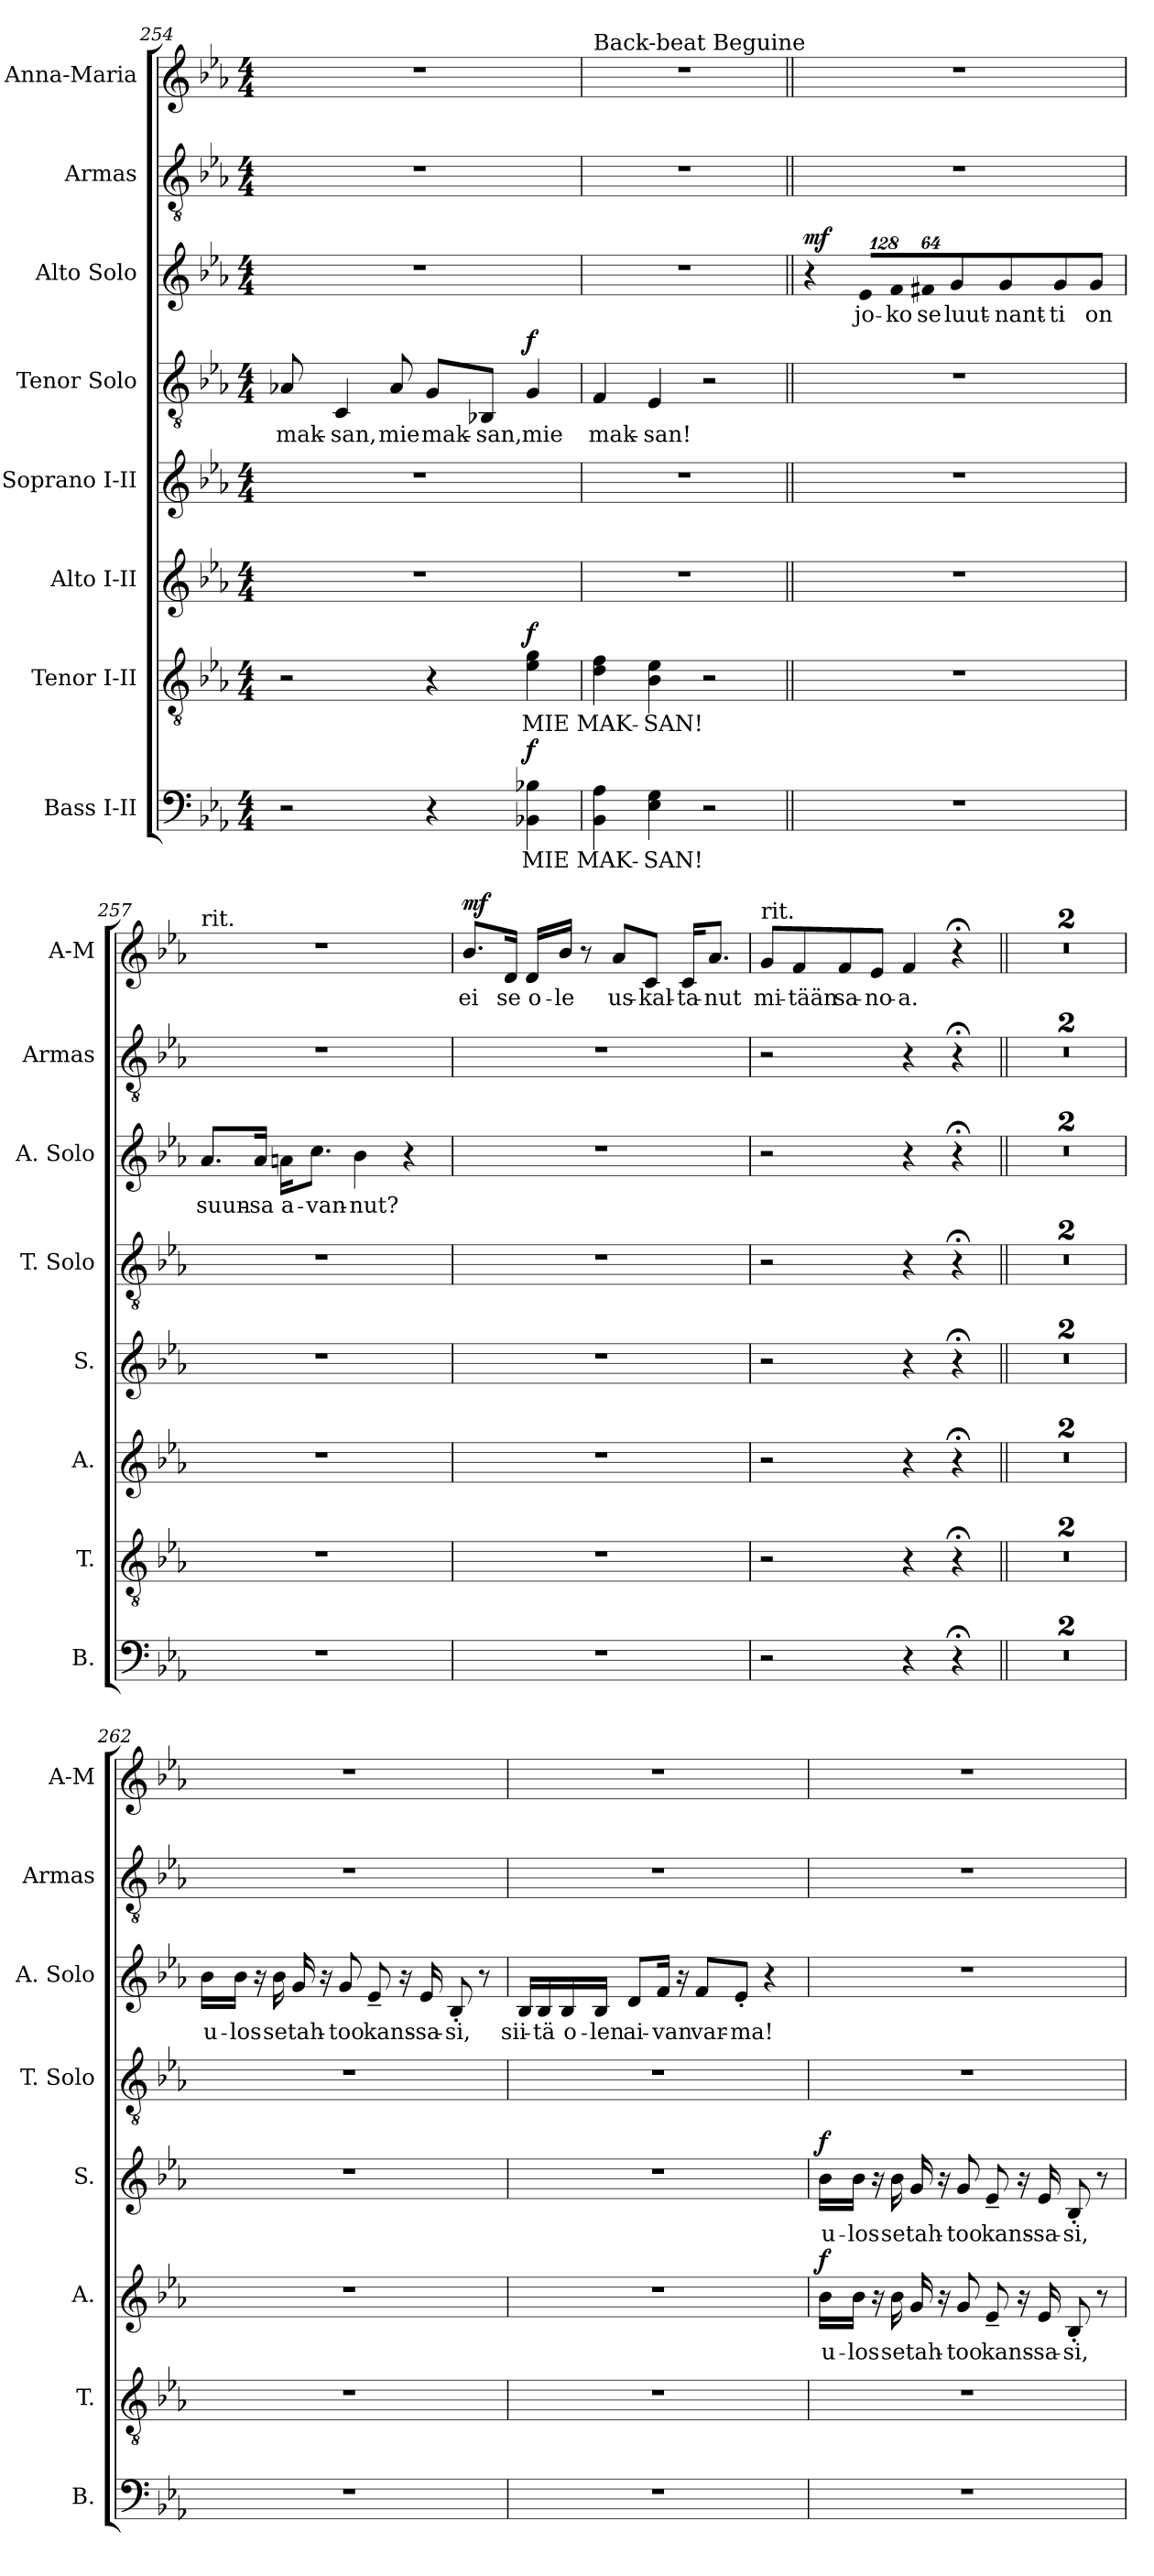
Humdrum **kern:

**kern	**text	**dynam	**kern	**text	**dynam	**kern	**text	**dynam	**kern	**text	**dynam	**kern	**text	**dynam	**kern	**text	**dynam	**kern	**kern	**text	**dynam
*part8	*part8	*part8	*part7	*part7	*part7	*part6	*part6	*part6	*part5	*part5	*part5	*part4	*part4	*part4	*part3	*part3	*part3	*part2	*part1	*part1	*part1
*staff8	*staff8	*staff8	*staff7	*staff7	*staff7	*staff6	*staff6	*staff6	*staff5	*staff5	*staff5	*staff4	*staff4	*staff4	*staff3	*staff3	*staff3	*staff2	*staff1	*staff1	*staff1
*I"Bass I-II	*	*	*I"Tenor I-II	*	*	*I"Alto I-II	*	*	*I"Soprano I-II	*	*	*I"Tenor Solo	*	*	*I"Alto Solo	*	*	*I"Armas	*I"Anna-Maria	*	*
*I'B.	*	*	*I'T.	*	*	*I'A.	*	*	*I'S.	*	*	*I'T. Solo	*	*	*I'A. Solo	*	*	*I'Armas	*I'A-M	*	*
*clefF4	*	*	*clefGv2	*	*	*clefG2	*	*	*clefG2	*	*	*clefGv2	*	*	*clefG2	*	*	*clefGv2	*clefG2	*	*
*	*	*	*ITrd7c12	*	*	*	*	*	*	*	*	*ITrd7c12	*	*	*	*	*	*ITrd7c12	*	*	*
*k[b-e-a-]	*	*	*k[b-e-a-]	*	*	*k[b-e-a-]	*	*	*k[b-e-a-]	*	*	*k[b-e-a-]	*	*	*k[b-e-a-]	*	*	*k[b-e-a-]	*k[b-e-a-]	*	*
*E-:	*	*	*E-:	*	*	*E-:	*	*	*E-:	*	*	*E-:	*	*	*E-:	*	*	*E-:	*E-:	*	*
*M4/4	*	*	*M4/4	*	*	*M4/4	*	*	*M4/4	*	*	*M4/4	*	*	*M4/4	*	*	*M4/4	*M4/4	*	*
*MM116	*	*	*MM116	*	*	*MM116	*	*	*MM116	*	*	*MM116	*	*	*MM116	*	*	*MM116	*MM116	*	*
=254	=254	=254	=254	=254	=254	=254	=254	=254	=254	=254	=254	=254	=254	=254	=254	=254	=254	=254	=254	=254	=254
!	!	!	!	!	!	!	!	!	!	!	!	!	!LO:LY:b:color=#000000	!	!	!	!	!	!	!	!
2r	.	.	2r	.	.	1r	.	.	1r	.	.	8AA-Xi/	mak-	.	1r	.	.	1r	1r	.	.
!	!	!	!	!	!	!	!	!	!	!	!	!	!LO:LY:b:color=#000000	!	!	!	!	!	!	!	!
.	.	.	.	.	.	.	.	.	.	.	.	4CCi/	-san,	.	.	.	.	.	.	.	.
!	!	!	!	!	!	!	!	!	!	!	!	!	!LO:LY:b:color=#000000	!	!	!	!	!	!	!	!
.	.	.	.	.	.	.	.	.	.	.	.	8AA-i/	mie	.	.	.	.	.	.	.	.
!	!	!	!	!	!	!	!	!	!	!	!	!	!LO:LY:b:color=#000000	!	!	!	!	!	!	!	!
4r	.	.	4r	.	.	.	.	.	.	.	.	8GGi/L	mak-	.	.	.	.	.	.	.	.
!	!	!	!	!	!	!	!	!	!	!	!	!	!LO:LY:b:color=#000000	!	!	!	!	!	!	!	!
.	.	.	.	.	.	.	.	.	.	.	.	8BBB-Xi/J	-san,	.	.	.	.	.	.	.	.
!	!LO:LY:b:color=#000000	!	!	!	!	!	!	!	!	!	!	!	!	!	!	!	!	!	!	!	!
!	!	!	!	!LO:LY:b:color=#000000	!	!	!	!	!	!	!	!	!	!	!	!	!	!	!	!	!
!	!	!	!	!	!	!	!	!	!	!	!	!	!LO:LY:b:color=#000000	!	!	!	!	!	!	!	!
4BB-Xi\ 4B-Xi	MIE	f	4E-i\ 4Gi	MIE	f	.	.	.	.	.	.	4GGi/	mie	f	.	.	.	.	.	.	.
=255	=255	=255	=255	=255	=255	=255	=255	=255	=255	=255	=255	=255	=255	=255	=255	=255	=255	=255	=255	=255	=255
!	!LO:LY:b:color=#000000	!	!	!	!	!	!	!	!	!	!	!	!	!	!	!	!	!	!	!	!
!	!	!	!	!LO:LY:b:color=#000000	!	!	!	!	!	!	!	!	!	!	!	!	!	!	!	!	!
!	!	!	!	!	!	!	!	!	!	!	!	!	!	!	!	!	!	!	!LO:TX:a:t=Back-beat Beguine	!	!
!	!	!	!	!	!	!	!	!	!	!	!	!	!LO:LY:b:color=#000000	!	!	!	!	!	!	!	!
4BB-i\ 4A-i	MAK-	.	4Di\ 4Fi	MAK-	.	1r	.	.	1r	.	.	4FFi/	mak-	.	1r	.	.	1r	1r	.	.
!	!LO:LY:b:color=#000000	!	!	!	!	!	!	!	!	!	!	!	!	!	!	!	!	!	!	!	!
!	!	!	!	!LO:LY:b:color=#000000	!	!	!	!	!	!	!	!	!	!	!	!	!	!	!	!	!
!	!	!	!	!	!	!	!	!	!	!	!	!	!LO:LY:b:color=#000000	!	!	!	!	!	!	!	!
4E-i\ 4Gi	-SAN!	.	4BB-i\ 4E-i	-SAN!	.	.	.	.	.	.	.	4EE-i/	-san!	.	.	.	.	.	.	.	.
2r	.	.	2r	.	.	.	.	.	.	.	.	2r	.	.	.	.	.	.	.	.	.
!!LO:LB:g=z
=256||	=256||	=256||	=256||	=256||	=256||	=256||	=256||	=256||	=256||	=256||	=256||	=256||	=256||	=256||	=256||	=256||	=256||	=256||	=256||	=256||	=256||
*	*	*	*	*	*	*	*	*	*	*	*	*	*	*	*	*	*	*	*MM82	*	*
1r	.	.	1r	.	.	1r	.	.	1r	.	.	1r	.	.	4r	.	mf	1r	1r	.	.
*	*	*	*	*	*	*	*	*	*	*	*	*	*	*	*Xbrackettup	*	*	*	*	*	*
!	!	!	!	!	!	!	!	!	!	!	!	!	!	!	!LO:N:vis=8	!	!	!	!	!	!
!	!	!	!	!	!	!	!	!	!	!	!	!	!	!	!	!LO:LY:b:color=#000000	!	!	!	!	!
.	.	.	.	.	.	.	.	.	.	.	.	.	.	.	1024%85e-i/L	jo-	.	.	.	.	.
!	!	!	!	!	!	!	!	!	!	!	!	!	!	!	!LO:N:vis=8	!	!	!	!	!	!
!	!	!	!	!	!	!	!	!	!	!	!	!	!	!	!	!LO:LY:b:color=#000000	!	!	!	!	!
.	.	.	.	.	.	.	.	.	.	.	.	.	.	.	1024%85fi/	-ko	.	.	.	.	.
!	!	!	!	!	!	!	!	!	!	!	!	!	!	!	!LO:N:vis=8	!	!	!	!	!	!
!	!	!	!	!	!	!	!	!	!	!	!	!	!	!	!	!LO:LY:b:color=#000000	!	!	!	!	!
.	.	.	.	.	.	.	.	.	.	.	.	.	.	.	512%43f#Xi/J	se	.	.	.	.	.
!	!	!	!	!	!	!	!	!	!	!	!	!	!	!	!	!LO:LY:b:color=#000000	!	!	!	!	!
.	.	.	.	.	.	.	.	.	.	.	.	.	.	.	8gi/L	luut-	.	.	.	.	.
!	!	!	!	!	!	!	!	!	!	!	!	!	!	!	!	!LO:LY:b:color=#000000	!	!	!	!	!
.	.	.	.	.	.	.	.	.	.	.	.	.	.	.	8gi/	-nant-	.	.	.	.	.
!	!	!	!	!	!	!	!	!	!	!	!	!	!	!	!	!LO:LY:b:color=#000000	!	!	!	!	!
.	.	.	.	.	.	.	.	.	.	.	.	.	.	.	8gi/	-ti	.	.	.	.	.
!	!	!	!	!	!	!	!	!	!	!	!	!	!	!	!	!LO:LY:b:color=#000000	!	!	!	!	!
.	.	.	.	.	.	.	.	.	.	.	.	.	.	.	8gi/J	on	.	.	.	.	.
=257	=257	=257	=257	=257	=257	=257	=257	=257	=257	=257	=257	=257	=257	=257	=257	=257	=257	=257	=257	=257	=257
!	!	!	!	!	!	!	!	!	!	!	!	!	!	!	!	!	!	!	!LO:TX:t=rit.	!	!
!	!	!	!	!	!	!	!	!	!	!	!	!	!	!	!	!LO:LY:b:color=#000000	!	!	!	!	!
1r	.	.	1r	.	.	1r	.	.	1r	.	.	1r	.	.	8.a-i/L	suun-	.	1r	1r	.	.
!	!	!	!	!	!	!	!	!	!	!	!	!	!	!	!	!LO:LY:b:color=#000000	!	!	!	!	!
.	.	.	.	.	.	.	.	.	.	.	.	.	.	.	16a-i/Jk	-sa	.	.	.	.	.
!	!	!	!	!	!	!	!	!	!	!	!	!	!	!	!	!LO:LY:b:color=#000000	!	!	!	!	!
.	.	.	.	.	.	.	.	.	.	.	.	.	.	.	16ani\KL	a-	.	.	.	.	.
!	!	!	!	!	!	!	!	!	!	!	!	!	!	!	!	!LO:LY:b:color=#000000	!	!	!	!	!
.	.	.	.	.	.	.	.	.	.	.	.	.	.	.	8.cci\J	-van-	.	.	.	.	.
!	!	!	!	!	!	!	!	!	!	!	!	!	!	!	!	!LO:LY:b:color=#000000	!	!	!	!	!
.	.	.	.	.	.	.	.	.	.	.	.	.	.	.	4b-i\	-nut?	.	.	.	.	.
.	.	.	.	.	.	.	.	.	.	.	.	.	.	.	4r	.	.	.	.	.	.
=258	=258	=258	=258	=258	=258	=258	=258	=258	=258	=258	=258	=258	=258	=258	=258	=258	=258	=258	=258	=258	=258
*	*	*	*	*	*	*	*	*	*	*	*	*	*	*	*	*	*	*	*MM88	*	*
!	!	!	!	!	!	!	!	!	!	!	!	!	!	!	!	!	!	!	!	!LO:LY:b:color=#000000	!
1r	.	.	1r	.	.	1r	.	.	1r	.	.	1r	.	.	1r	.	.	1r	8.b-i/L	ei	mf
!	!	!	!	!	!	!	!	!	!	!	!	!	!	!	!	!	!	!	!	!LO:LY:b:color=#000000	!
.	.	.	.	.	.	.	.	.	.	.	.	.	.	.	.	.	.	.	16di/Jk	se	.
!	!	!	!	!	!	!	!	!	!	!	!	!	!	!	!	!	!	!	!	!LO:LY:b:color=#000000	!
.	.	.	.	.	.	.	.	.	.	.	.	.	.	.	.	.	.	.	16di/LL	o-	.
!	!	!	!	!	!	!	!	!	!	!	!	!	!	!	!	!	!	!	!	!LO:LY:b:color=#000000	!
.	.	.	.	.	.	.	.	.	.	.	.	.	.	.	.	.	.	.	16b-i/JJ	-le	.
.	.	.	.	.	.	.	.	.	.	.	.	.	.	.	.	.	.	.	8r	.	.
!	!	!	!	!	!	!	!	!	!	!	!	!	!	!	!	!	!	!	!	!LO:LY:b:color=#000000	!
.	.	.	.	.	.	.	.	.	.	.	.	.	.	.	.	.	.	.	8a-i/L	us-	.
!	!	!	!	!	!	!	!	!	!	!	!	!	!	!	!	!	!	!	!	!LO:LY:b:color=#000000	!
.	.	.	.	.	.	.	.	.	.	.	.	.	.	.	.	.	.	.	8ci/J	-kal-	.
!	!	!	!	!	!	!	!	!	!	!	!	!	!	!	!	!	!	!	!	!LO:LY:b:color=#000000	!
.	.	.	.	.	.	.	.	.	.	.	.	.	.	.	.	.	.	.	16ci/KL	-ta-	.
!	!	!	!	!	!	!	!	!	!	!	!	!	!	!	!	!	!	!	!	!LO:LY:b:color=#000000	!
.	.	.	.	.	.	.	.	.	.	.	.	.	.	.	.	.	.	.	8.a-i/J	-nut	.
=259	=259	=259	=259	=259	=259	=259	=259	=259	=259	=259	=259	=259	=259	=259	=259	=259	=259	=259	=259	=259	=259
!	!	!	!	!	!	!	!	!	!	!	!	!	!	!	!	!	!	!	!LO:TX:t=rit.	!	!
!	!	!	!	!	!	!	!	!	!	!	!	!	!	!	!	!	!	!	!	!LO:LY:b:color=#000000	!
2r	.	.	2r	.	.	2r	.	.	2r	.	.	2r	.	.	2r	.	.	2r	8gi/L	mi-	.
!	!	!	!	!	!	!	!	!	!	!	!	!	!	!	!	!	!	!	!	!LO:LY:b:color=#000000	!
.	.	.	.	.	.	.	.	.	.	.	.	.	.	.	.	.	.	.	8fi/	-tään	.
!	!	!	!	!	!	!	!	!	!	!	!	!	!	!	!	!	!	!	!	!LO:LY:b:color=#000000	!
.	.	.	.	.	.	.	.	.	.	.	.	.	.	.	.	.	.	.	8fi/	sa-	.
!	!	!	!	!	!	!	!	!	!	!	!	!	!	!	!	!	!	!	!	!LO:LY:b:color=#000000	!
.	.	.	.	.	.	.	.	.	.	.	.	.	.	.	.	.	.	.	8e-i/J	-no-	.
!	!	!	!	!	!	!	!	!	!	!	!	!	!	!	!	!	!	!	!	!LO:LY:b:color=#000000	!
4r	.	.	4r	.	.	4r	.	.	4r	.	.	4r	.	.	4r	.	.	4r	4fi/	-a.	.
4r;	.	.	4r;	.	.	4r;	.	.	4r;	.	.	4r;	.	.	4r;	.	.	4r;	4r;	.	.
!!LO:LB:g=z
=260||	=260||	=260||	=260||	=260||	=260||	=260||	=260||	=260||	=260||	=260||	=260||	=260||	=260||	=260||	=260||	=260||	=260||	=260||	=260||	=260||	=260||
*	*	*	*	*	*	*	*	*	*	*	*	*	*	*	*	*	*	*	*MM108	*	*
1r	.	.	1r	.	.	1r	.	.	1r	.	.	1r	.	.	1r	.	.	1r	1r	.	.
=261	=261	=261	=261	=261	=261	=261	=261	=261	=261	=261	=261	=261	=261	=261	=261	=261	=261	=261	=261	=261	=261
1r	.	.	1r	.	.	1r	.	.	1r	.	.	1r	.	.	1r	.	.	1r	1r	.	.
!!LO:PB:g=z
=262	=262	=262	=262	=262	=262	=262	=262	=262	=262	=262	=262	=262	=262	=262	=262	=262	=262	=262	=262	=262	=262
!	!	!	!	!	!	!	!	!	!	!	!	!	!	!	!	!LO:LY:b:color=#000000	!	!	!	!	!
1r	.	.	1r	.	.	1r	.	.	1r	.	.	1r	.	.	16b-i\LL	u-	.	1r	1r	.	.
!	!	!	!	!	!	!	!	!	!	!	!	!	!	!	!	!LO:LY:b:color=#000000	!	!	!	!	!
.	.	.	.	.	.	.	.	.	.	.	.	.	.	.	16b-i\JJ	-los	.	.	.	.	.
.	.	.	.	.	.	.	.	.	.	.	.	.	.	.	16r	.	.	.	.	.	.
!	!	!	!	!	!	!	!	!	!	!	!	!	!	!	!	!LO:LY:b:color=#000000	!	!	!	!	!
.	.	.	.	.	.	.	.	.	.	.	.	.	.	.	16b-i\	se	.	.	.	.	.
!	!	!	!	!	!	!	!	!	!	!	!	!	!	!	!	!LO:LY:b:color=#000000	!	!	!	!	!
.	.	.	.	.	.	.	.	.	.	.	.	.	.	.	16gi/	tah-	.	.	.	.	.
.	.	.	.	.	.	.	.	.	.	.	.	.	.	.	16r	.	.	.	.	.	.
!	!	!	!	!	!	!	!	!	!	!	!	!	!	!	!	!LO:LY:b:color=#000000	!	!	!	!	!
.	.	.	.	.	.	.	.	.	.	.	.	.	.	.	8gi/	-too	.	.	.	.	.
!	!	!	!	!	!	!	!	!	!	!	!	!	!	!	!	!LO:LY:b:color=#000000	!	!	!	!	!
.	.	.	.	.	.	.	.	.	.	.	.	.	.	.	8e-~i/	kans-	.	.	.	.	.
.	.	.	.	.	.	.	.	.	.	.	.	.	.	.	16r	.	.	.	.	.	.
!	!	!	!	!	!	!	!	!	!	!	!	!	!	!	!	!LO:LY:b:color=#000000	!	!	!	!	!
.	.	.	.	.	.	.	.	.	.	.	.	.	.	.	16e-i/	-sa-	.	.	.	.	.
!	!	!	!	!	!	!	!	!	!	!	!	!	!	!	!	!LO:LY:b:color=#000000	!	!	!	!	!
.	.	.	.	.	.	.	.	.	.	.	.	.	.	.	8B-'i/	-si,	.	.	.	.	.
.	.	.	.	.	.	.	.	.	.	.	.	.	.	.	8r	.	.	.	.	.	.
=263	=263	=263	=263	=263	=263	=263	=263	=263	=263	=263	=263	=263	=263	=263	=263	=263	=263	=263	=263	=263	=263
!	!	!	!	!	!	!	!	!	!	!	!	!	!	!	!	!LO:LY:b:color=#000000	!	!	!	!	!
1r	.	.	1r	.	.	1r	.	.	1r	.	.	1r	.	.	16B-i/LL	sii-	.	1r	1r	.	.
!	!	!	!	!	!	!	!	!	!	!	!	!	!	!	!	!LO:LY:b:color=#000000	!	!	!	!	!
.	.	.	.	.	.	.	.	.	.	.	.	.	.	.	16B-i/	-tä	.	.	.	.	.
!	!	!	!	!	!	!	!	!	!	!	!	!	!	!	!	!LO:LY:b:color=#000000	!	!	!	!	!
.	.	.	.	.	.	.	.	.	.	.	.	.	.	.	16B-i/	o-	.	.	.	.	.
!	!	!	!	!	!	!	!	!	!	!	!	!	!	!	!	!LO:LY:b:color=#000000	!	!	!	!	!
.	.	.	.	.	.	.	.	.	.	.	.	.	.	.	16B-i/JJ	-len	.	.	.	.	.
!	!	!	!	!	!	!	!	!	!	!	!	!	!	!	!	!LO:LY:b:color=#000000	!	!	!	!	!
.	.	.	.	.	.	.	.	.	.	.	.	.	.	.	8di/L	ai-	.	.	.	.	.
!	!	!	!	!	!	!	!	!	!	!	!	!	!	!	!	!LO:LY:b:color=#000000	!	!	!	!	!
.	.	.	.	.	.	.	.	.	.	.	.	.	.	.	16fi/Jk	-van	.	.	.	.	.
.	.	.	.	.	.	.	.	.	.	.	.	.	.	.	16r	.	.	.	.	.	.
!	!	!	!	!	!	!	!	!	!	!	!	!	!	!	!	!LO:LY:b:color=#000000	!	!	!	!	!
.	.	.	.	.	.	.	.	.	.	.	.	.	.	.	8fi/L	var-	.	.	.	.	.
!	!	!	!	!	!	!	!	!	!	!	!	!	!	!	!	!LO:LY:b:color=#000000	!	!	!	!	!
.	.	.	.	.	.	.	.	.	.	.	.	.	.	.	8e-'i/J	-ma!	.	.	.	.	.
.	.	.	.	.	.	.	.	.	.	.	.	.	.	.	4r	.	.	.	.	.	.
=264	=264	=264	=264	=264	=264	=264	=264	=264	=264	=264	=264	=264	=264	=264	=264	=264	=264	=264	=264	=264	=264
!	!	!	!	!	!	!	!LO:LY:b:color=#000000	!	!	!	!	!	!	!	!	!	!	!	!	!	!
!	!	!	!	!	!	!	!	!	!	!LO:LY:b:color=#000000	!	!	!	!	!	!	!	!	!	!	!
1r	.	.	1r	.	.	16b-i\LL	u-	f	16b-i\LL	u-	f	1r	.	.	1r	.	.	1r	1r	.	.
!	!	!	!	!	!	!	!LO:LY:b:color=#000000	!	!	!	!	!	!	!	!	!	!	!	!	!	!
!	!	!	!	!	!	!	!	!	!	!LO:LY:b:color=#000000	!	!	!	!	!	!	!	!	!	!	!
.	.	.	.	.	.	16b-i\JJ	-los	.	16b-i\JJ	-los	.	.	.	.	.	.	.	.	.	.	.
.	.	.	.	.	.	16r	.	.	16r	.	.	.	.	.	.	.	.	.	.	.	.
!	!	!	!	!	!	!	!LO:LY:b:color=#000000	!	!	!	!	!	!	!	!	!	!	!	!	!	!
!	!	!	!	!	!	!	!	!	!	!LO:LY:b:color=#000000	!	!	!	!	!	!	!	!	!	!	!
.	.	.	.	.	.	16b-i\	se	.	16b-i\	se	.	.	.	.	.	.	.	.	.	.	.
!	!	!	!	!	!	!	!LO:LY:b:color=#000000	!	!	!	!	!	!	!	!	!	!	!	!	!	!
!	!	!	!	!	!	!	!	!	!	!LO:LY:b:color=#000000	!	!	!	!	!	!	!	!	!	!	!
.	.	.	.	.	.	16gi/	tah-	.	16gi/	tah-	.	.	.	.	.	.	.	.	.	.	.
.	.	.	.	.	.	16r	.	.	16r	.	.	.	.	.	.	.	.	.	.	.	.
!	!	!	!	!	!	!	!LO:LY:b:color=#000000	!	!	!	!	!	!	!	!	!	!	!	!	!	!
!	!	!	!	!	!	!	!	!	!	!LO:LY:b:color=#000000	!	!	!	!	!	!	!	!	!	!	!
.	.	.	.	.	.	8gi/	-too	.	8gi/	-too	.	.	.	.	.	.	.	.	.	.	.
!	!	!	!	!	!	!	!LO:LY:b:color=#000000	!	!	!	!	!	!	!	!	!	!	!	!	!	!
!	!	!	!	!	!	!	!	!	!	!LO:LY:b:color=#000000	!	!	!	!	!	!	!	!	!	!	!
.	.	.	.	.	.	8e-~i/	kans-	.	8e-~i/	kans-	.	.	.	.	.	.	.	.	.	.	.
.	.	.	.	.	.	16r	.	.	16r	.	.	.	.	.	.	.	.	.	.	.	.
!	!	!	!	!	!	!	!LO:LY:b:color=#000000	!	!	!	!	!	!	!	!	!	!	!	!	!	!
!	!	!	!	!	!	!	!	!	!	!LO:LY:b:color=#000000	!	!	!	!	!	!	!	!	!	!	!
.	.	.	.	.	.	16e-i/	-sa-	.	16e-i/	-sa-	.	.	.	.	.	.	.	.	.	.	.
!	!	!	!	!	!	!	!LO:LY:b:color=#000000	!	!	!	!	!	!	!	!	!	!	!	!	!	!
!	!	!	!	!	!	!	!	!	!	!LO:LY:b:color=#000000	!	!	!	!	!	!	!	!	!	!	!
.	.	.	.	.	.	8B-'i/	-si,	.	8B-'i/	-si,	.	.	.	.	.	.	.	.	.	.	.
.	.	.	.	.	.	8r	.	.	8r	.	.	.	.	.	.	.	.	.	.	.	.
=	=	=	=	=	=	=	=	=	=	=	=	=	=	=	=	=	=	=	=	=	=
*-	*-	*-	*-	*-	*-	*-	*-	*-	*-	*-	*-	*-	*-	*-	*-	*-	*-	*-	*-	*-	*-
